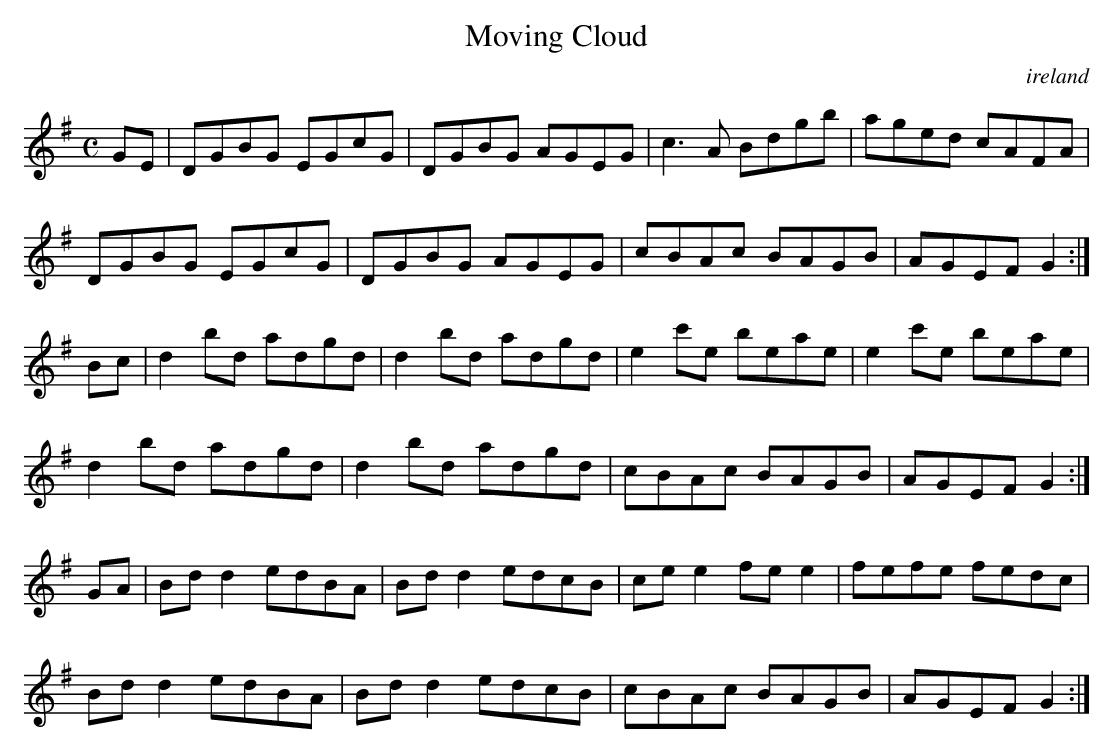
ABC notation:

X:1
T:Moving Cloud
O:ireland
M:C
L:1/8
K:G Major
GE|DGBG EGcG|DGBG AGEG|c3A Bdgb|aged cAFA|!
DGBG EGcG|DGBG AGEG|cBAc BAGB|AGEF G2:|!
Bc|d2bd adgd|d2bd adgd|e2c'e beae|e2c'e beae|!
d2bd adgd|d2bd adgd|cBAc BAGB|AGEF G2:|!
GA|Bdd2 edBA|Bdd2 edcB|cee2 fee2|fefe fedc|!
Bdd2 edBA|Bdd2 edcB|cBAc BAGB|AGEF G2:|!
